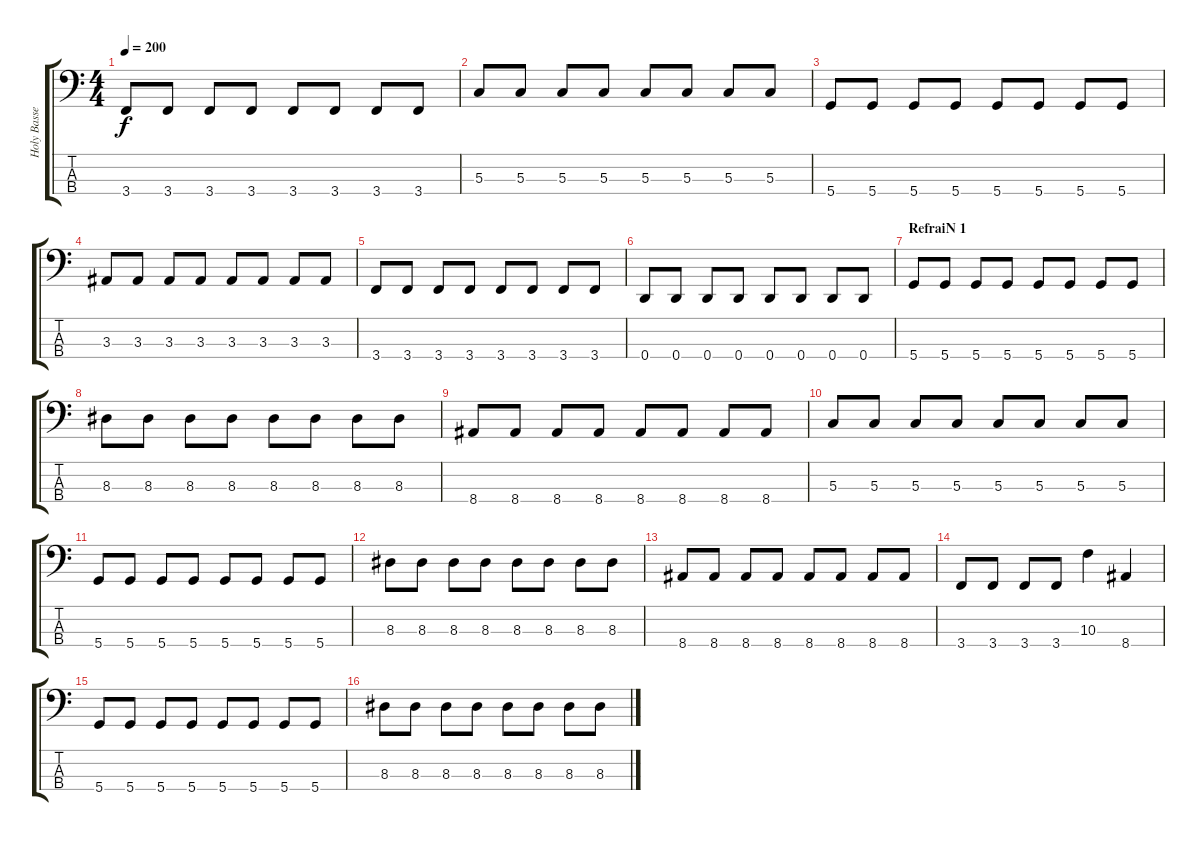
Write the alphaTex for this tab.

\track ("Holy Basse" "Holy Basse") {instrument electricbassfinger}
\staff {score tabs}
\tuning (F2 C2 G1 D1) {hide}
\ts (4 4)
\tempo 200
\clef f4
\ks c
3.4.8{dy f} 3.4.8 3.4.8 3.4.8 3.4.8 3.4.8 3.4.8 3.4.8 |
5.3.8 5.3.8 5.3.8 5.3.8 5.3.8 5.3.8 5.3.8 5.3.8 |
5.4.8 5.4.8 5.4.8 5.4.8 5.4.8 5.4.8 5.4.8 5.4.8 |
3.3.8 3.3.8 3.3.8 3.3.8 3.3.8 3.3.8 3.3.8 3.3.8 |
3.4.8 3.4.8 3.4.8 3.4.8 3.4.8 3.4.8 3.4.8 3.4.8 |
0.4.8 0.4.8 0.4.8 0.4.8 0.4.8 0.4.8 0.4.8 0.4.8 |
\section ("" "RefraiN 1")
5.4.8 5.4.8 5.4.8 5.4.8 5.4.8 5.4.8 5.4.8 5.4.8 |
8.3.8 8.3.8 8.3.8 8.3.8 8.3.8 8.3.8 8.3.8 8.3.8 |
8.4.8 8.4.8 8.4.8 8.4.8 8.4.8 8.4.8 8.4.8 8.4.8 |
5.3.8 5.3.8 5.3.8 5.3.8 5.3.8 5.3.8 5.3.8 5.3.8 |
5.4.8 5.4.8 5.4.8 5.4.8 5.4.8 5.4.8 5.4.8 5.4.8 |
8.3.8 8.3.8 8.3.8 8.3.8 8.3.8 8.3.8 8.3.8 8.3.8 |
8.4.8 8.4.8 8.4.8 8.4.8 8.4.8 8.4.8 8.4.8 8.4.8 |
3.4.8 3.4.8 3.4.8 3.4.8 10.3.4 8.4.4 |
5.4.8 5.4.8 5.4.8 5.4.8 5.4.8 5.4.8 5.4.8 5.4.8 |
8.3.8 8.3.8 8.3.8 8.3.8 8.3.8 8.3.8 8.3.8 8.3.8
